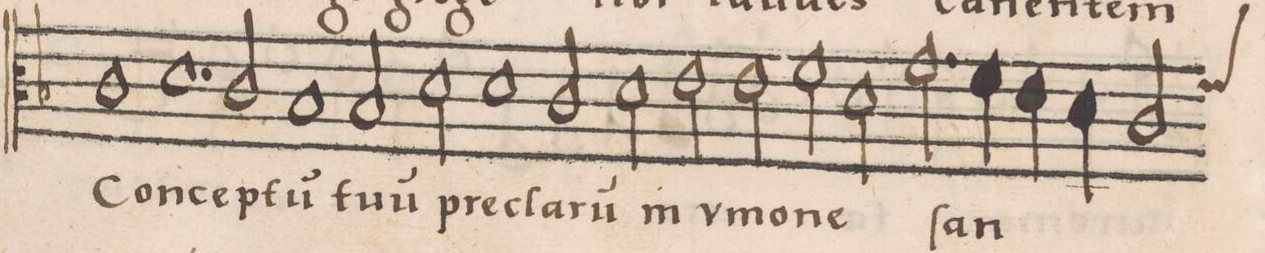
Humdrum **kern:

**kern	**text	**text
*I"CANTVS	*	*
*clefC3	*	*
*k[b-]	*	*
*met(C)	*	*
*M2/1	*	*
1c	Con-	.
1.d	-cep-	.
=20-	=20-	=20-
2c/	-tu(m)	.
1B-	tu-	.
=21-	=21-	=21-
2B-/	-u(m)	.
2d\	pre-	.
1d	-cla-	.
=22-	=22-	=22-
2c/	-ru(m)	.
2d\	in	.
2e\	v-	.
2e\	-ni-	.
=23-	=23-	=23-
2f\	-o-	.
2d\	-ne	.
2.g\	ſan-	.
4f\	.	.
=24-	=24-	=24-
4e\	.	.
4d\	.	.
*custos:f	*	*
2c/	.	.
*-	*-	*-
